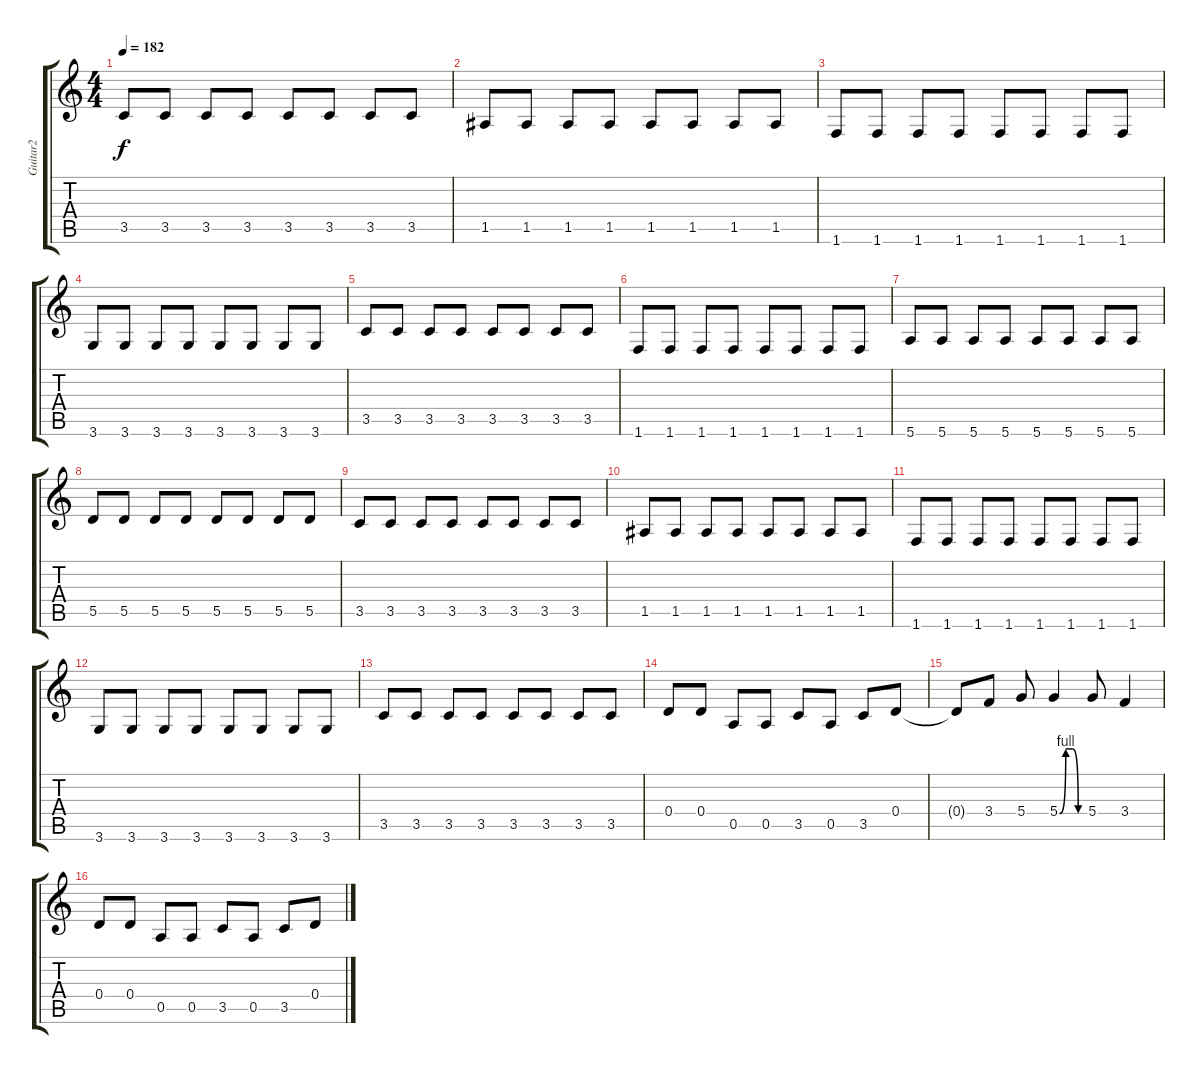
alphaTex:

\track ("Guitar2" "Guitar2") {instrument overdrivenguitar}
\staff {score tabs}
\tuning (E4 B3 G3 D3 A2 E2) {hide}
\ts (4 4)
\tempo 182
\clef g2
\ks c
3.5.8{dy f} 3.5.8 3.5.8 3.5.8 3.5.8 3.5.8 3.5.8 3.5.8 |
1.5.8 1.5.8 1.5.8 1.5.8 1.5.8 1.5.8 1.5.8 1.5.8 |
1.6.8 1.6.8 1.6.8 1.6.8 1.6.8 1.6.8 1.6.8 1.6.8 |
3.6.8 3.6.8 3.6.8 3.6.8 3.6.8 3.6.8 3.6.8 3.6.8 |
3.5.8 3.5.8 3.5.8 3.5.8 3.5.8 3.5.8 3.5.8 3.5.8 |
1.6.8 1.6.8 1.6.8 1.6.8 1.6.8 1.6.8 1.6.8 1.6.8 |
5.6.8 5.6.8 5.6.8 5.6.8 5.6.8 5.6.8 5.6.8 5.6.8 |
5.5.8 5.5.8 5.5.8 5.5.8 5.5.8 5.5.8 5.5.8 5.5.8 |
3.5.8 3.5.8 3.5.8 3.5.8 3.5.8 3.5.8 3.5.8 3.5.8 |
1.5.8 1.5.8 1.5.8 1.5.8 1.5.8 1.5.8 1.5.8 1.5.8 |
1.6.8 1.6.8 1.6.8 1.6.8 1.6.8 1.6.8 1.6.8 1.6.8 |
3.6.8 3.6.8 3.6.8 3.6.8 3.6.8 3.6.8 3.6.8 3.6.8 |
3.5.8 3.5.8 3.5.8 3.5.8 3.5.8 3.5.8 3.5.8 3.5.8 |
0.4.8 0.4.8 0.5.8 0.5.8 3.5.8 0.5.8 3.5.8 0.4.8 |
0.4{t}.8 3.4.8 5.4.8 5.4{be (custom 0 0 15 4 30 4 45 0 60 0)}.4 5.4.8 3.4.4 |
0.4.8 0.4.8 0.5.8 0.5.8 3.5.8 0.5.8 3.5.8 0.4.8
